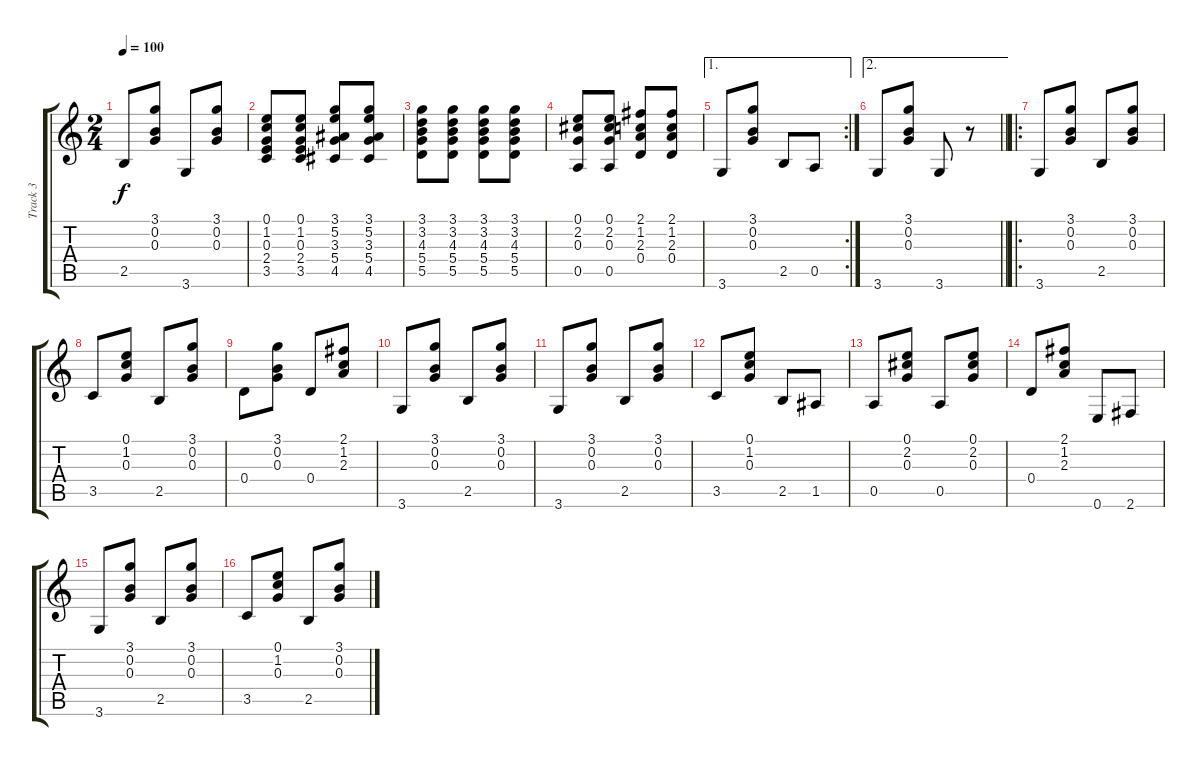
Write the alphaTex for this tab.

\track ("Track 3" "Track 3") {instrument acousticguitarsteel}
\staff {score tabs}
\tuning (E4 B3 G3 D3 A2 E2) {hide}
\ts (2 4)
\tempo 100
\clef g2
\ks c
2.5.8{dy f} (3.1 0.2 0.3).8 3.6.8 (3.1 0.2 0.3).8 |
(0.1 1.2 0.3 2.4 3.5).8 (0.1 1.2 0.3 2.4 3.5).8 (3.1 5.2 3.3 5.4 4.5).8 (3.1 5.2 3.3 5.4 4.5).8 |
(3.1 3.2 4.3 5.4 5.5).8 (3.1 3.2 4.3 5.4 5.5).8 (3.1 3.2 4.3 5.4 5.5).8 (3.1 3.2 4.3 5.4 5.5).8 |
(0.1 2.2 0.3 0.5).8 (0.1 2.2 0.3 0.5).8 (2.1 1.2 2.3 0.4).8 (2.1 1.2 2.3 0.4).8 |
\ae 1
\rc 2
3.6.8 (3.1 0.2 0.3).8 2.5.8 0.5.8 |
\ae 2
\barLineRight lightlight
3.6.8 (3.1 0.2 0.3).8 3.6.8 r.8 |
\ro
3.6.8 (3.1 0.2 0.3).8 2.5.8 (3.1 0.2 0.3).8 |
3.5.8 (0.1 1.2 0.3).8 2.5.8 (3.1 0.2 0.3).8 |
0.4.8 (3.1 0.2 0.3).8 0.4.8 (2.1 1.2 2.3).8 |
3.6.8 (3.1 0.2 0.3).8 2.5.8 (3.1 0.2 0.3).8 |
3.6.8 (3.1 0.2 0.3).8 2.5.8 (3.1 0.2 0.3).8 |
3.5.8 (0.1 1.2 0.3).8 2.5.8 1.5.8 |
0.5.8 (0.1 2.2 0.3).8 0.5.8 (0.1 2.2 0.3).8 |
0.4.8 (2.1 1.2 2.3).8 0.6.8 2.6.8 |
3.6.8 (3.1 0.2 0.3).8 2.5.8 (3.1 0.2 0.3).8 |
3.5.8 (0.1 1.2 0.3).8 2.5.8 (3.1 0.2 0.3).8
